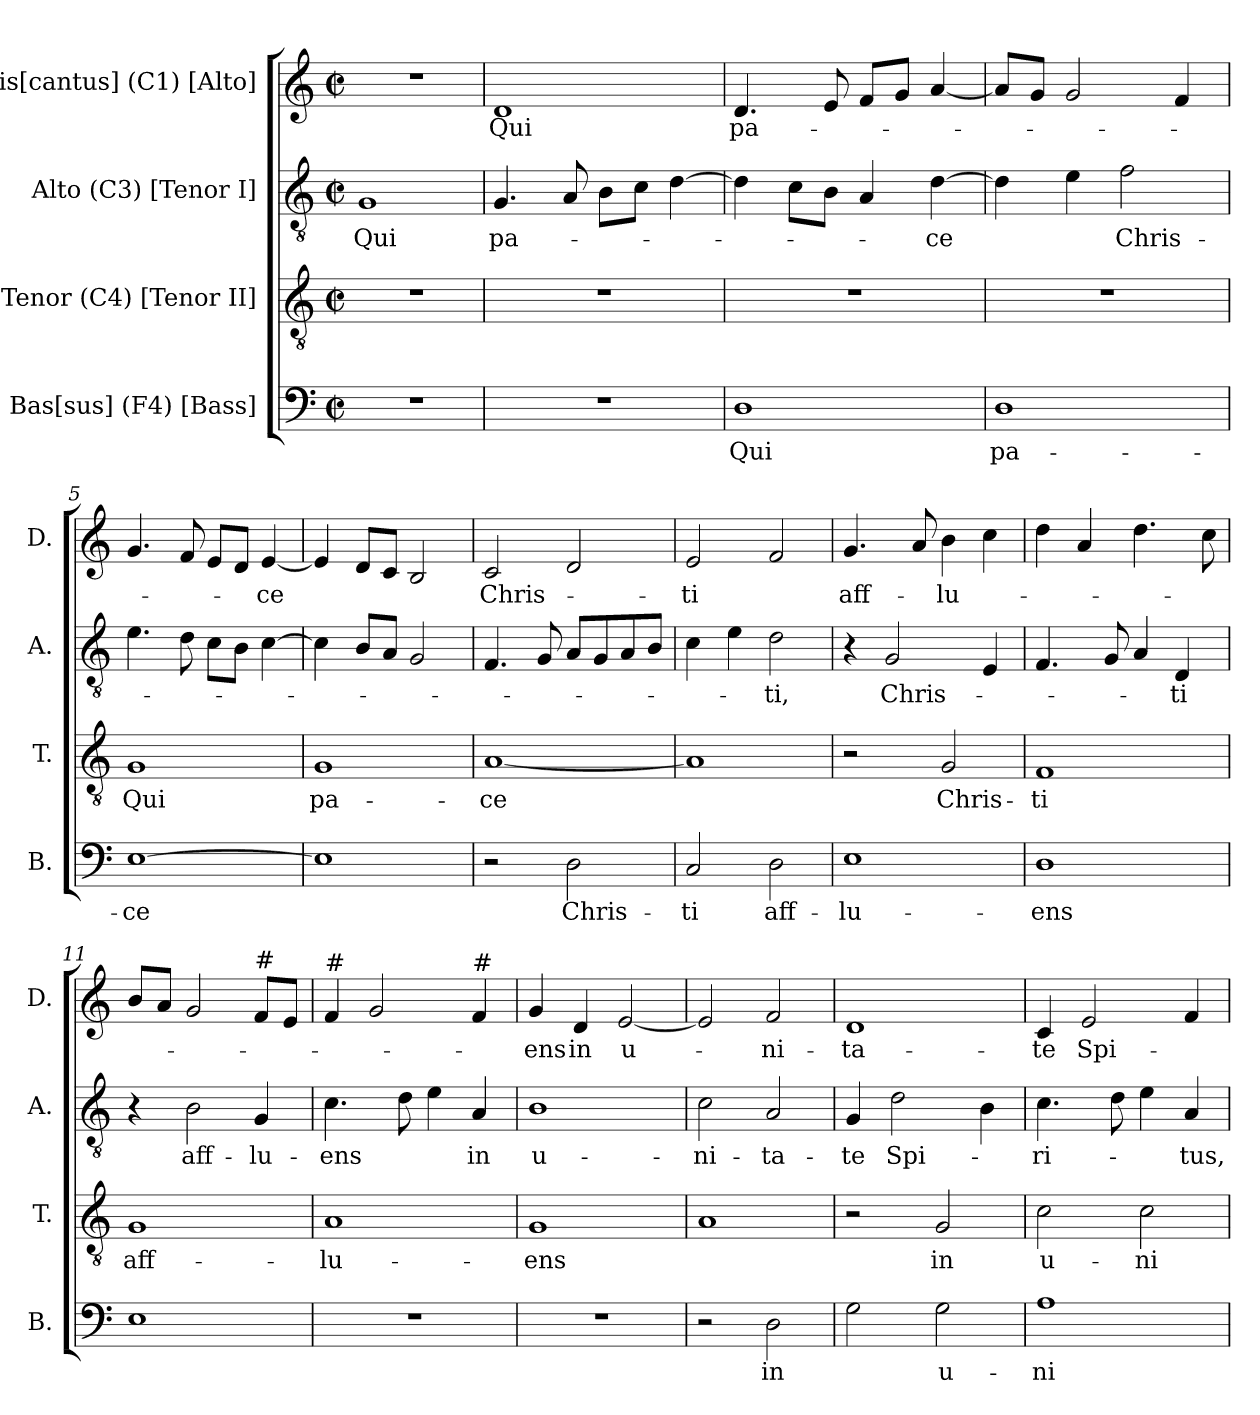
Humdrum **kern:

**kern	**text	**kern	**text	**kern	**text	**kern	**text
*part4	*part4	*part3	*part3	*part2	*part2	*part1	*part1
*staff4	*staff4	*staff3	*staff3	*staff2	*staff2	*staff1	*staff1
*I"Bas[sus] (F4) [Bass]	*	*I"Tenor (C4) [Tenor II]	*	*I"Alto (C3) [Tenor I]	*	*I"Dis[cantus] (C1) [Alto]	*
*I'B.	*	*I'T.	*	*I'A.	*	*I'D.	*
*clefF4	*	*clefGv2	*	*clefGv2	*	*clefG2	*
*k[]	*	*k[]	*	*k[]	*	*k[]	*
*C:	*	*C:	*	*C:	*	*C:	*
*M2/2	*	*M2/2	*	*M2/2	*	*M2/2	*
*met(c|)	*	*met(c|)	*	*met(c|)	*	*met(c|)	*
=1	=1	=1	=1	=1	=1	=1	=1
!	!	!	!	!	!LO:LY:b	!	!
1r	.	1r	.	1G	Qui	1r	.
=2	=2	=2	=2	=2	=2	=2	=2
!	!	!	!	!	!LO:LY:b	!	!LO:LY:b
1r	.	1r	.	4.G/	pa-	1d	Qui
.	.	.	.	8A/	.	.	.
.	.	.	.	8B\L	.	.	.
.	.	.	.	8c\J	.	.	.
.	.	.	.	[>4d\	.	.	.
=3	=3	=3	=3	=3	=3	=3	=3
!	!LO:LY:b	!	!	!	!	!	!LO:LY:b
1D	Qui	1r	.	4d\]	.	4.d/	pa-
.	.	.	.	8c\L	.	.	.
.	.	.	.	8B\J	.	8e/	.
.	.	.	.	4A/	.	8f/L	.
.	.	.	.	.	.	8g/J	.
!	!	!	!	!	!LO:LY:b	!	!
.	.	.	.	[>4d\	-ce	[<4a/	.
=4	=4	=4	=4	=4	=4	=4	=4
!	!LO:LY:b	!	!	!	!	!	!
1D	pa-	1r	.	4d\]	.	8a/L]	.
.	.	.	.	.	.	8g/J	.
.	.	.	.	4e\	.	2g/	.
!	!	!	!	!	!LO:LY:b	!	!
.	.	.	.	2f\	Chris-	.	.
.	.	.	.	.	.	4f/	.
=5	=5	=5	=5	=5	=5	=5	=5
!	!LO:LY:b	!	!LO:LY:b	!	!	!	!
[>1E	-ce	1G	Qui	4.e\	.	4.g/	.
.	.	.	.	8d\	.	8f/	.
.	.	.	.	8c\L	.	8e/L	.
.	.	.	.	8B\J	.	8d/J	.
!	!	!	!	!	!	!	!LO:LY:b
.	.	.	.	[>4c\	.	[<4e/	-ce
=6	=6	=6	=6	=6	=6	=6	=6
!	!	!	!LO:LY:b	!	!	!	!
1E]	.	1G	pa-	4c\]	.	4e/]	.
.	.	.	.	8B/L	.	8d/L	.
.	.	.	.	8A/J	.	8c/J	.
.	.	.	.	2G/	.	2B/	.
=7	=7	=7	=7	=7	=7	=7	=7
!	!	!	!LO:LY:b	!	!	!	!LO:LY:b
2r	.	[<1A	-ce	4.F/	.	2c/	Chris-
.	.	.	.	8G/	.	.	.
!	!LO:LY:b	!	!	!	!	!	!
2D\	Chris-	.	.	8A/L	.	2d/	.
.	.	.	.	8G/	.	.	.
.	.	.	.	8A/	.	.	.
.	.	.	.	8B/J	.	.	.
!!LO:LB:g=z
=8	=8	=8	=8	=8	=8	=8	=8
!	!LO:LY:b	!	!	!	!	!	!LO:LY:b
2C/	-ti	1A]	.	4c\	.	2e/	-ti
.	.	.	.	4e\	.	.	.
!	!LO:LY:b	!	!	!	!LO:LY:b	!	!
2D\	aff-	.	.	2d\	-ti,	2f/	.
=9	=9	=9	=9	=9	=9	=9	=9
!	!LO:LY:b	!	!	!	!	!	!LO:LY:b
1E	-lu-	2r	.	4r	.	4.g/	aff-
!	!	!	!	!	!LO:LY:b	!	!
.	.	.	.	2G/	Chris-	.	.
.	.	.	.	.	.	8a/	.
!	!	!	!LO:LY:b	!	!	!	!LO:LY:b
.	.	2G/	Chris-	.	.	4b\	-lu-
.	.	.	.	4E/	.	4cc\	.
=10	=10	=10	=10	=10	=10	=10	=10
!	!LO:LY:b	!	!LO:LY:b	!	!	!	!
1D	-ens	1F	-ti	4.F/	.	4dd\	.
.	.	.	.	.	.	4a/	.
.	.	.	.	8G/	.	.	.
.	.	.	.	4A/	.	4.dd\	.
!	!	!	!	!	!LO:LY:b	!	!
.	.	.	.	4D/	-ti	.	.
.	.	.	.	.	.	8cc\	.
=11	=11	=11	=11	=11	=11	=11	=11
!	!	!	!LO:LY:b	!	!	!	!
1E	.	1G	aff-	4r	.	8b/L	.
.	.	.	.	.	.	8a/J	.
!	!	!	!	!	!LO:LY:b	!	!
.	.	.	.	2B\	aff-	2g/	.
!	!	!	!	!	!	!LO:TX:a:t=#	!
!	!	!	!	!	!LO:LY:b	!	!
.	.	.	.	4G/	-lu-	8f/L	.
.	.	.	.	.	.	8e/J	.
=12	=12	=12	=12	=12	=12	=12	=12
!	!	!	!	!	!	!LO:TX:a:t=#	!
!	!	!	!LO:LY:b	!	!LO:LY:b	!	!
1r	.	1A	-lu-	4.c\	-ens	4f/	.
.	.	.	.	.	.	2g/	.
.	.	.	.	8d\	.	.	.
.	.	.	.	4e\	.	.	.
!	!	!	!	!	!	!LO:TX:a:t=#	!
!	!	!	!	!	!LO:LY:b	!	!
.	.	.	.	4A/	in	4f/	.
=13	=13	=13	=13	=13	=13	=13	=13
!	!	!	!LO:LY:b	!	!LO:LY:b	!	!LO:LY:b
1r	.	1G	-ens	1B	u-	4g/	-ens
!	!	!	!	!	!	!	!LO:LY:b
.	.	.	.	.	.	4d/	in
!	!	!	!	!	!	!	!LO:LY:b
.	.	.	.	.	.	[<2e/	u-
=14	=14	=14	=14	=14	=14	=14	=14
!	!	!	!	!	!LO:LY:b	!	!
2r	.	1A	.	2c\	-ni-	2e/]	.
!	!LO:LY:b	!	!	!	!LO:LY:b	!	!LO:LY:b
2D\	in	.	.	2A/	-ta-	2f/	-ni-
=15	=15	=15	=15	=15	=15	=15	=15
!	!	!	!	!	!LO:LY:b	!	!LO:LY:b
2G\	.	2r	.	4G/	-te	1d	-ta-
!	!	!	!	!	!LO:LY:b	!	!
.	.	.	.	2d\	Spi-	.	.
!	!LO:LY:b	!	!LO:LY:b	!	!	!	!
2G\	u-	2G/	in	.	.	.	.
.	.	.	.	4B\	.	.	.
=16	=16	=16	=16	=16	=16	=16	=16
!	!LO:LY:b	!	!LO:LY:b	!	!LO:LY:b	!	!LO:LY:b
1A	-ni-	2c\	u-	4.c\	-ri-	4c/	-te
!	!	!	!	!	!	!	!LO:LY:b
.	.	.	.	.	.	2e/	Spi-
.	.	.	.	8d\	.	.	.
!	!	!	!LO:LY:b	!	!	!	!
.	.	2c\	-ni-	4e\	.	.	.
!	!	!	!	!	!LO:LY:b	!	!
.	.	.	.	4A/	-tus,	4f/	.
=	=	=	=	=	=	=	=
*-	*-	*-	*-	*-	*-	*-	*-
